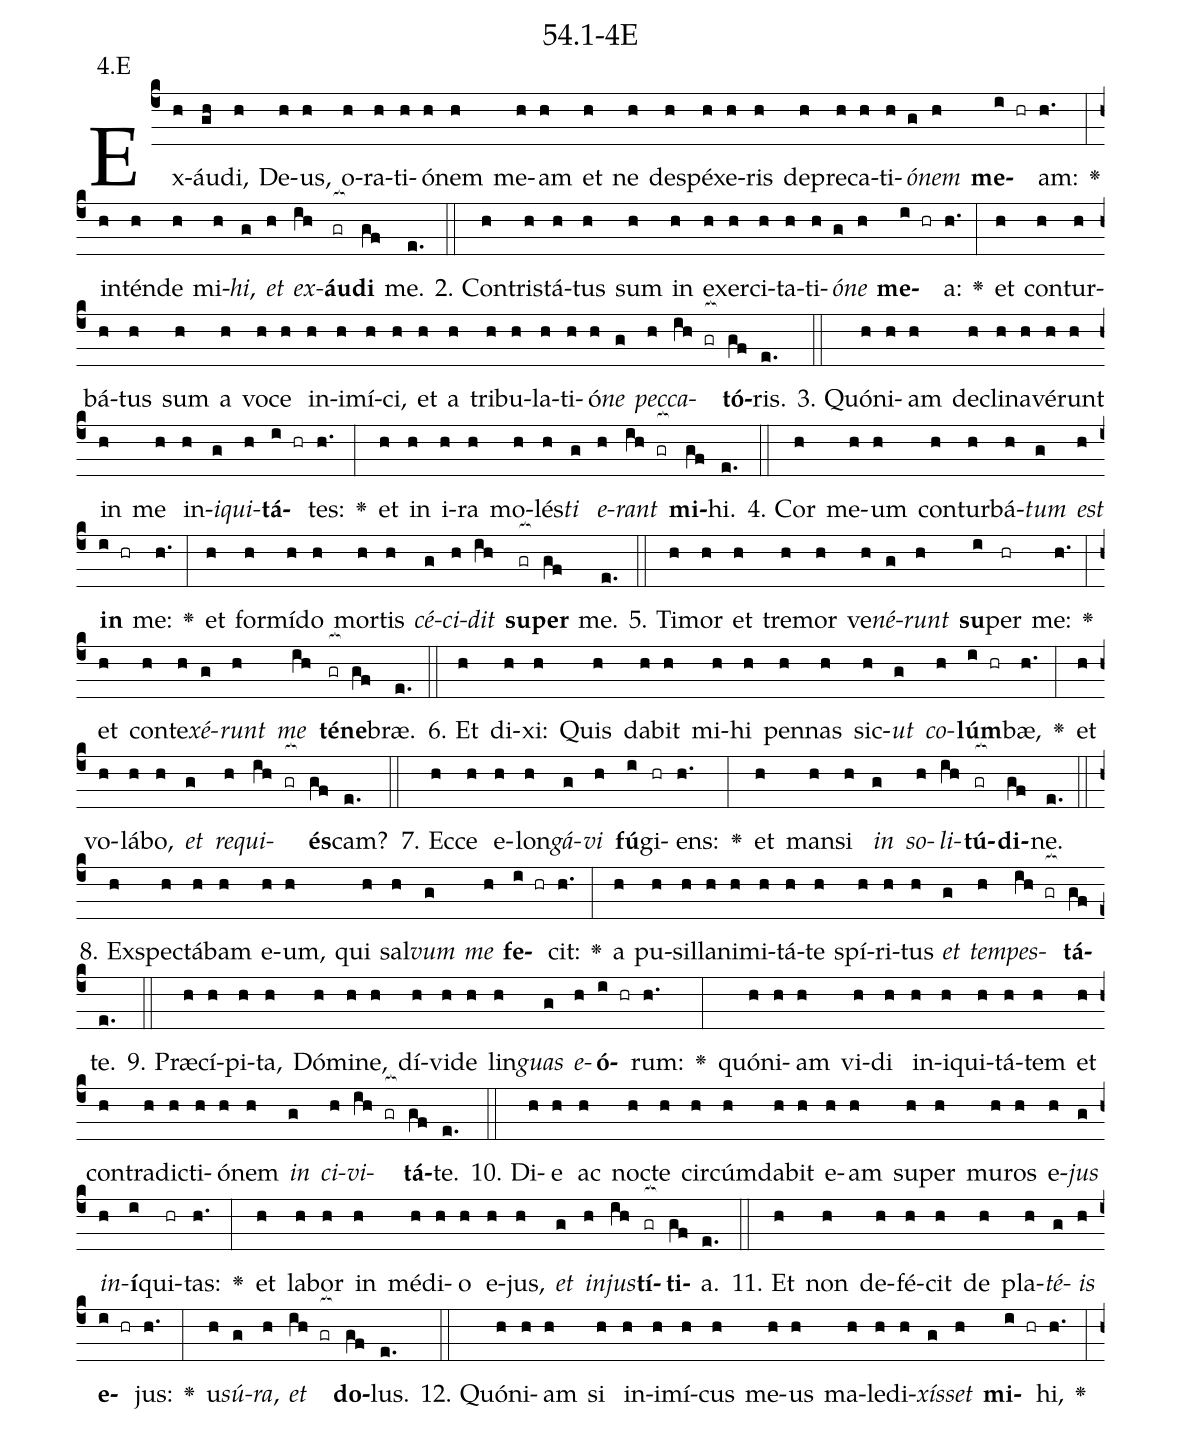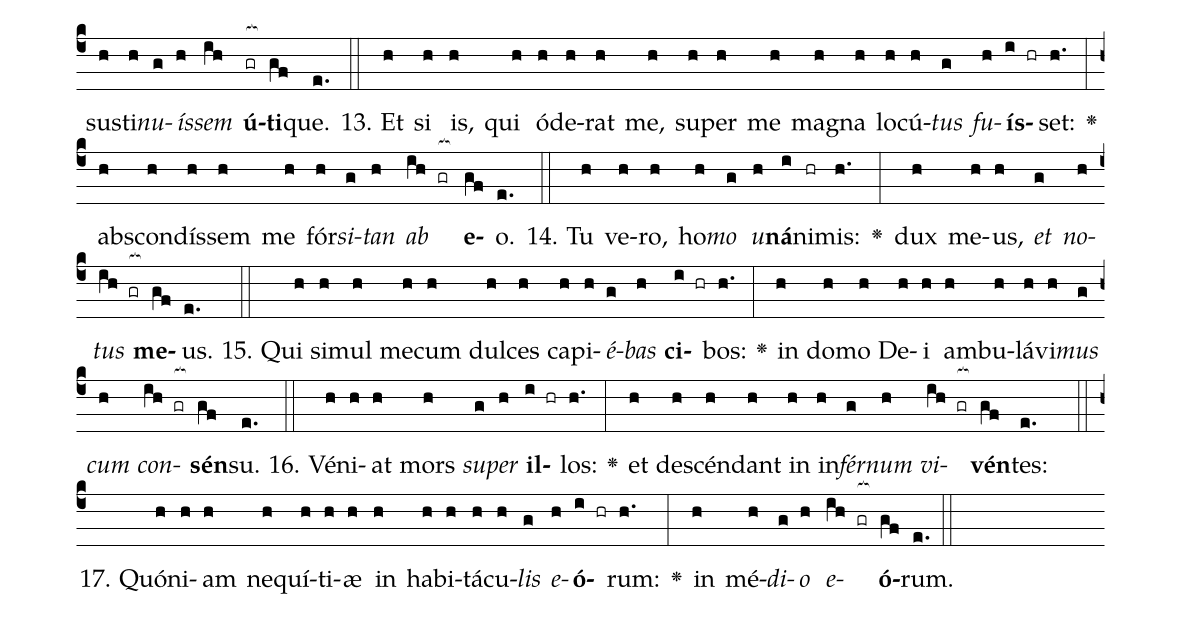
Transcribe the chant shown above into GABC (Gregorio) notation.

name: 54.1-4E;
annotation: 4.E;
%%
(c4)Ex(h)áu(gh)di,(h) De(h)us,(h) o(h)ra(h)ti(h)ó(h)nem(h) me(h)am(h) et(h) ne(h) de(h)spé(h)xe(h)ris(h) de(h)pre(h)ca(h)ti(h)<i>ó</i>(g)<i>nem</i>(h) <b>me</b>(i hr)am:(h.) <v>\greheightstar</v>(:) in(h)tén(h)de(h) mi(h)<i>hi</i>,(g) <i>et</i>(h) <i>ex</i>(ih)<b>áu</b>(gr[ocb:1{])<b>di</b>(gf[ocb:0}]) me.(e.) (::)
2. Con(h)tris(h)tá(h)tus(h) sum(h) in(h) ex(h)er(h)ci(h)ta(h)ti(h)<i>ó</i>(g)<i>ne</i>(h) <b>me</b>(i hr)a:(h.) <v>\greheightstar</v>(:) et(h) con(h)tur(h)bá(h)tus(h) sum(h) a(h) vo(h)ce(h) in(h)i(h)mí(h)ci,(h) et(h) a(h) tri(h)bu(h)la(h)ti(h)ó(h)<i>ne</i>(g) <i>pec</i>(h)<i>ca</i>(ih gr[ocb:1{])<b>tó</b>(gf[ocb:0}])ris.(e.) (::)
3. Quón(h)i(h)am(h) de(h)cli(h)na(h)vé(h)runt(h) in(h) me(h) in(h)<i>i</i>(g)<i>qui</i>(h)<b>tá</b>(i hr)tes:(h.) <v>\greheightstar</v>(:) et(h) in(h) i(h)ra(h) mo(h)lés(h)<i>ti</i>(g) <i>e</i>(h)<i>rant</i>(ih gr[ocb:1{]) <b>mi</b>(gf[ocb:0}])hi.(e.) (::)
4. Cor(h) me(h)um(h) con(h)tur(h)bá(h)<i>tum</i>(g) <i>est</i>(h) <b>in</b>(i hr) me:(h.) <v>\greheightstar</v>(:) et(h) for(h)mí(h)do(h) mor(h)tis(h) <i>cé</i>(g)<i>ci</i>(h)<i>dit</i>(ih) <b>su</b>(gr[ocb:1{])<b>per</b>(gf[ocb:0}]) me.(e.) (::)
5. Ti(h)mor(h) et(h) tre(h)mor(h) ve(h)<i>né</i>(g)<i>runt</i>(h) <b>su</b>(i)per(hr) me:(h.) <v>\greheightstar</v>(:) et(h) con(h)te(h)<i>xé</i>(g)<i>runt</i>(h) <i>me</i>(ih) <b>té</b>(gr[ocb:1{])<b>ne</b>(gf[ocb:0}])bræ.(e.) (::)
6. Et(h) di(h)xi:(h) Quis(h) da(h)bit(h) mi(h)hi(h) pen(h)nas(h) sic(h)<i>ut</i>(g) <i>co</i>(h)<b>lúm</b>(i hr)bæ,(h.) <v>\greheightstar</v>(:) et(h) vo(h)lá(h)bo,(h) <i>et</i>(g) <i>re</i>(h)<i>qui</i>(ih gr[ocb:1{])<b>és</b>(gf[ocb:0}])cam?(e.) (::)
7. Ec(h)ce(h) e(h)lon(h)<i>gá</i>(g)<i>vi</i>(h) <b>fú</b>(i)gi(hr)ens:(h.) <v>\greheightstar</v>(:) et(h) man(h)si(h) <i>in</i>(g) <i>so</i>(h)<i>li</i>(ih)<b>tú</b>(gr[ocb:1{])<b>di</b>(gf[ocb:0}])ne.(e.) (::)
8. Ex(h)spec(h)tá(h)bam(h) e(h)um,(h) qui(h) sal(h)<i>vum</i>(g) <i>me</i>(h) <b>fe</b>(i hr)cit:(h.) <v>\greheightstar</v>(:) a(h) pu(h)sil(h)la(h)ni(h)mi(h)tá(h)te(h) spí(h)ri(h)tus(h) <i>et</i>(g) <i>tem</i>(h)<i>pes</i>(ih gr[ocb:1{])<b>tá</b>(gf[ocb:0}])te.(e.) (::)
9. Præ(h)cí(h)pi(h)ta,(h) Dó(h)mi(h)ne,(h) dí(h)vi(h)de(h) lin(h)<i>guas</i>(g) <i>e</i>(h)<b>ó</b>(i hr)rum:(h.) <v>\greheightstar</v>(:) quón(h)i(h)am(h) vi(h)di(h) in(h)i(h)qui(h)tá(h)tem(h) et(h) con(h)tra(h)dic(h)ti(h)ó(h)nem(h) <i>in</i>(g) <i>ci</i>(h)<i>vi</i>(ih gr[ocb:1{])<b>tá</b>(gf[ocb:0}])te.(e.) (::)
10. Di(h)e(h) ac(h) noc(h)te(h) cir(h)cúm(h)da(h)bit(h) e(h)am(h) su(h)per(h) mu(h)ros(h) e(h)<i>jus</i>(g) <i>in</i>(h)<b>í</b>(i)qui(hr)tas:(h.) <v>\greheightstar</v>(:) et(h) la(h)bor(h) in(h) mé(h)di(h)o(h) e(h)jus,(h) <i>et</i>(g) <i>in</i>(h)<i>jus</i>(ih)<b>tí</b>(gr[ocb:1{])<b>ti</b>(gf[ocb:0}])a.(e.) (::)
11. Et(h) non(h) de(h)fé(h)cit(h) de(h) pla(h)<i>té</i>(g)<i>is</i>(h) <b>e</b>(i hr)jus:(h.) <v>\greheightstar</v>(:) u(h)<i>sú</i>(g)<i>ra</i>,(h) <i>et</i>(ih gr[ocb:1{]) <b>do</b>(gf[ocb:0}])lus.(e.) (::)
12. Quón(h)i(h)am(h) si(h) in(h)i(h)mí(h)cus(h) me(h)us(h) ma(h)le(h)di(h)<i>xís</i>(g)<i>set</i>(h) <b>mi</b>(i hr)hi,(h.) <v>\greheightstar</v>(:) sus(h)ti(h)<i>nu</i>(g)<i>ís</i>(h)<i>sem</i>(ih) <b>ú</b>(gr[ocb:1{])<b>ti</b>(gf[ocb:0}])que.(e.) (::)
13. Et(h) si(h) is,(h) qui(h) ó(h)de(h)rat(h) me,(h) su(h)per(h) me(h) ma(h)gna(h) lo(h)cú(h)<i>tus</i>(g) <i>fu</i>(h)<b>ís</b>(i hr)set:(h.) <v>\greheightstar</v>(:) abs(h)con(h)dís(h)sem(h) me(h) fór(h)<i>si</i>(g)<i>tan</i>(h) <i>ab</i>(ih gr[ocb:1{]) <b>e</b>(gf[ocb:0}])o.(e.) (::)
14. Tu(h) ve(h)ro,(h) ho(h)<i>mo</i>(g) <i>u</i>(h)<b>ná</b>(i)ni(hr)mis:(h.) <v>\greheightstar</v>(:) dux(h) me(h)us,(h) <i>et</i>(g) <i>no</i>(h)<i>tus</i>(ih gr[ocb:1{]) <b>me</b>(gf[ocb:0}])us.(e.) (::)
15. Qui(h) si(h)mul(h) me(h)cum(h) dul(h)ces(h) ca(h)pi(h)<i>é</i>(g)<i>bas</i>(h) <b>ci</b>(i hr)bos:(h.) <v>\greheightstar</v>(:) in(h) do(h)mo(h) De(h)i(h) am(h)bu(h)lá(h)vi(h)<i>mus</i>(g) <i>cum</i>(h) <i>con</i>(ih gr[ocb:1{])<b>sén</b>(gf[ocb:0}])su.(e.) (::)
16. Vé(h)ni(h)at(h) mors(h) <i>su</i>(g)<i>per</i>(h) <b>il</b>(i hr)los:(h.) <v>\greheightstar</v>(:) et(h) de(h)scén(h)dant(h) in(h) in(h)<i>fér</i>(g)<i>num</i>(h) <i>vi</i>(ih gr[ocb:1{])<b>vén</b>(gf[ocb:0}])tes:(e.) (::)
17. Quón(h)i(h)am(h) ne(h)quí(h)ti(h)æ(h) in(h) ha(h)bi(h)tá(h)cu(h)<i>lis</i>(g) <i>e</i>(h)<b>ó</b>(i hr)rum:(h.) <v>\greheightstar</v>(:) in(h) mé(h)<i>di</i>(g)<i>o</i>(h) <i>e</i>(ih gr[ocb:1{])<b>ó</b>(gf[ocb:0}])rum.(e.) (::)
